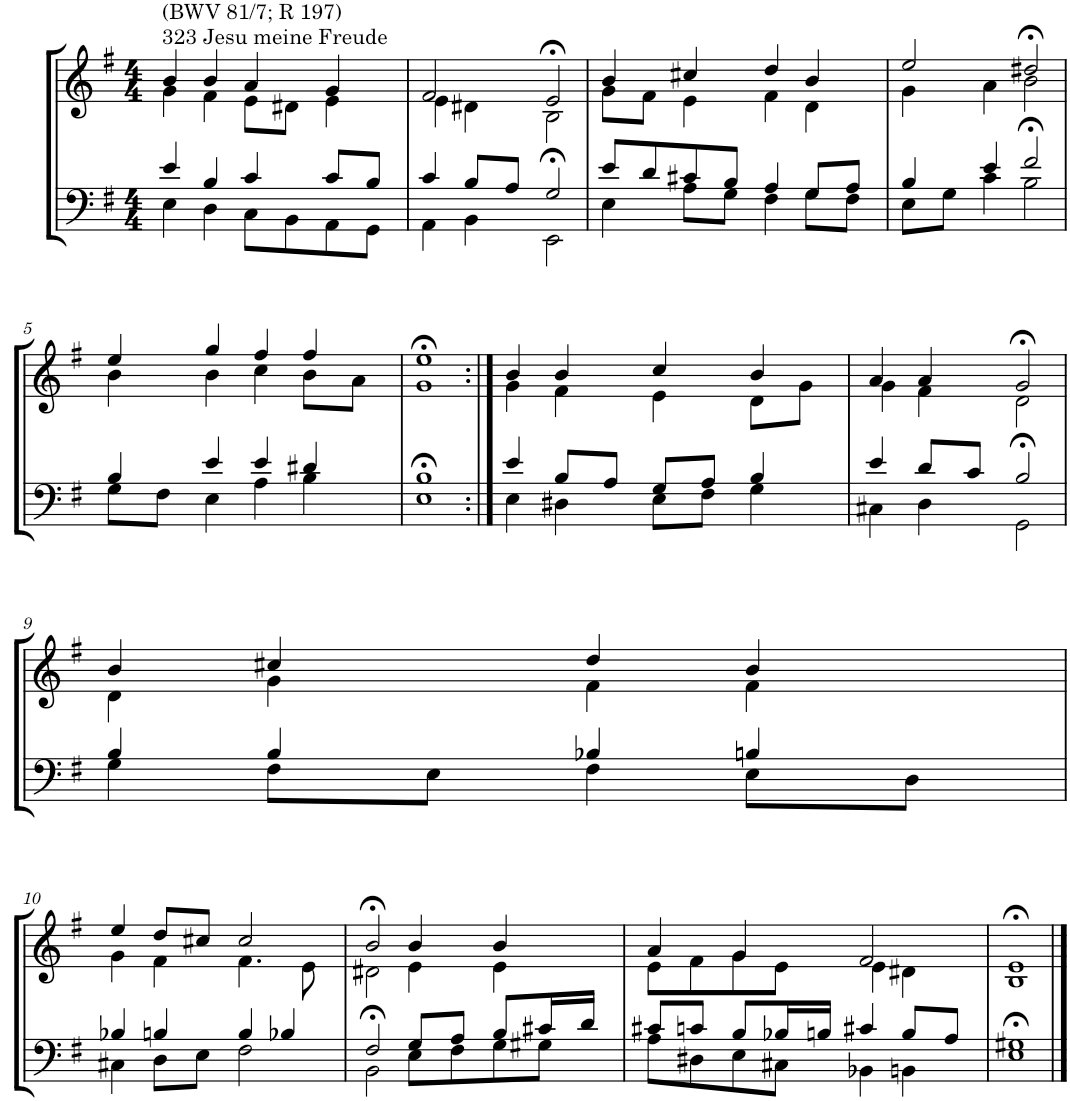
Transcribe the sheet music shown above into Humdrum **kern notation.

**kern	**kern
*part2	*part1
*staff2	*staff1
*I"Tenor/Baß	*I"Sopran/Alt
*clefF4	*clefG2
*k[f#]	*k[f#]
*M4/4	*M4/4
=1	=1
*^	*^
!	!	!LO:TX:a:t=323 Jesu meine Freude	!
!	!	!LO:TX:a:t=(BWV 81/7; R 197)	!
4e/	4E\	4b/	4g\
4B/	4D\	4b/	4f#\
4c/	8C\L	4a/	8e\L
.	8BB\	.	8d#X\J
8c/L	8AA\	4g/	4e\
8B/J	8GG\J	.	.
=2	=2	=2	=2
4c/	4AA\	2f#/	4e\
8B/L	4BB\	.	4d#X\
8A/J	.	.	.
2G/	2EE>\	2e>/	2B\
=3	=3	=3	=3
8e/L	4E\	4b/	8g\L
8d/	.	.	8f#\J
8c#X/	8A\L	4cc#X/	4e\
8B/J	8G\J	.	.
4A/	4F#\	4dd/	4f#\
8G/L	8G\L	4b/	4d\
8A/J	8F#\J	.	.
=4	=4	=4	=4
4B/	8E\L	2ee/	4g\
.	8G\J	.	.
4e/	4c\	.	4a\
2f#/	2B>\	2dd#X>/	2b\
!!LO:LB:g=z	!!
=5	=5	=5	=5
4B/	8G\L	4ee/	4b\
.	8F#\J	.	.
4e/	4E\	4gg/	4b\
4e/	4A\	4ff#/	4cc\
4d#X/	4B\	4ff#/	8b\L
.	.	.	8a\J
=6	=6	=6	=6
1B	1E>	1ee>	1g
=7:|!	=7:|!	=7:|!	=7:|!
4e/	4E\	4b/	4g\
8B/L	4D#X\	4b/	4f#\
8A/J	.	.	.
8G/L	8E\L	4cc/	4e\
8A/J	8F#\J	.	.
4B/	4G\	4b/	8d\L
.	.	.	8g\J
=8	=8	=8	=8
4e/	4C#X\	4a/	4g\
8d/L	4D\	4a/	4f#\
8c/J	.	.	.
2B/	2GG>\	2g>/	2d\
!!LO:LB:g=z	!!
=9	=9	=9	=9
4B/	4G\	4b/	4d\
4B/	8F#\L	4cc#X/	4g\
.	8E\J	.	.
4B-X/	4F#\	4dd/	4f#\
4Bn/	8E\L	4b/	4f#\
.	8D\J	.	.
!!LO:LB:g=z	!!
=10	=10	=10	=10
4B-X/	4C#X\	4ee/	4g\
4Bn/	8D\L	8dd/L	4f#\
.	8E\J	8cc#X/J	.
4B/	2F#\	2cc#/	4.f#\
4B-X/	.	.	.
.	.	.	8e\
=11	=11	=11	=11
2F#/	2BB>\	2b>/	2d#X\
8G/L	8E\L	4b/	4e\
8A/J	8F#\	.	.
8B/L	8G\	4b/	4e\
16c#X/L	8G#X\J	.	.
16d/JJ	.	.	.
=12	=12	=12	=12
8c#X/L	8A\L	4a/	8e\L
8cn/J	8D#X\	.	8f#\
8B/L	8E\	4g/	8g\
16B-X/L	8C#X\J	.	8e\J
16Bn/JJ	.	.	.
4c#X/	4BB-X\	2f#/	4e\
8B/L	4BBn\	.	4d#X\
8A/J	.	.	.
=13	=13	=13	=13
1G#X	1E>	1e>	1B
*v	*v	*	*
*	*v	*v
==	==
*-	*-
